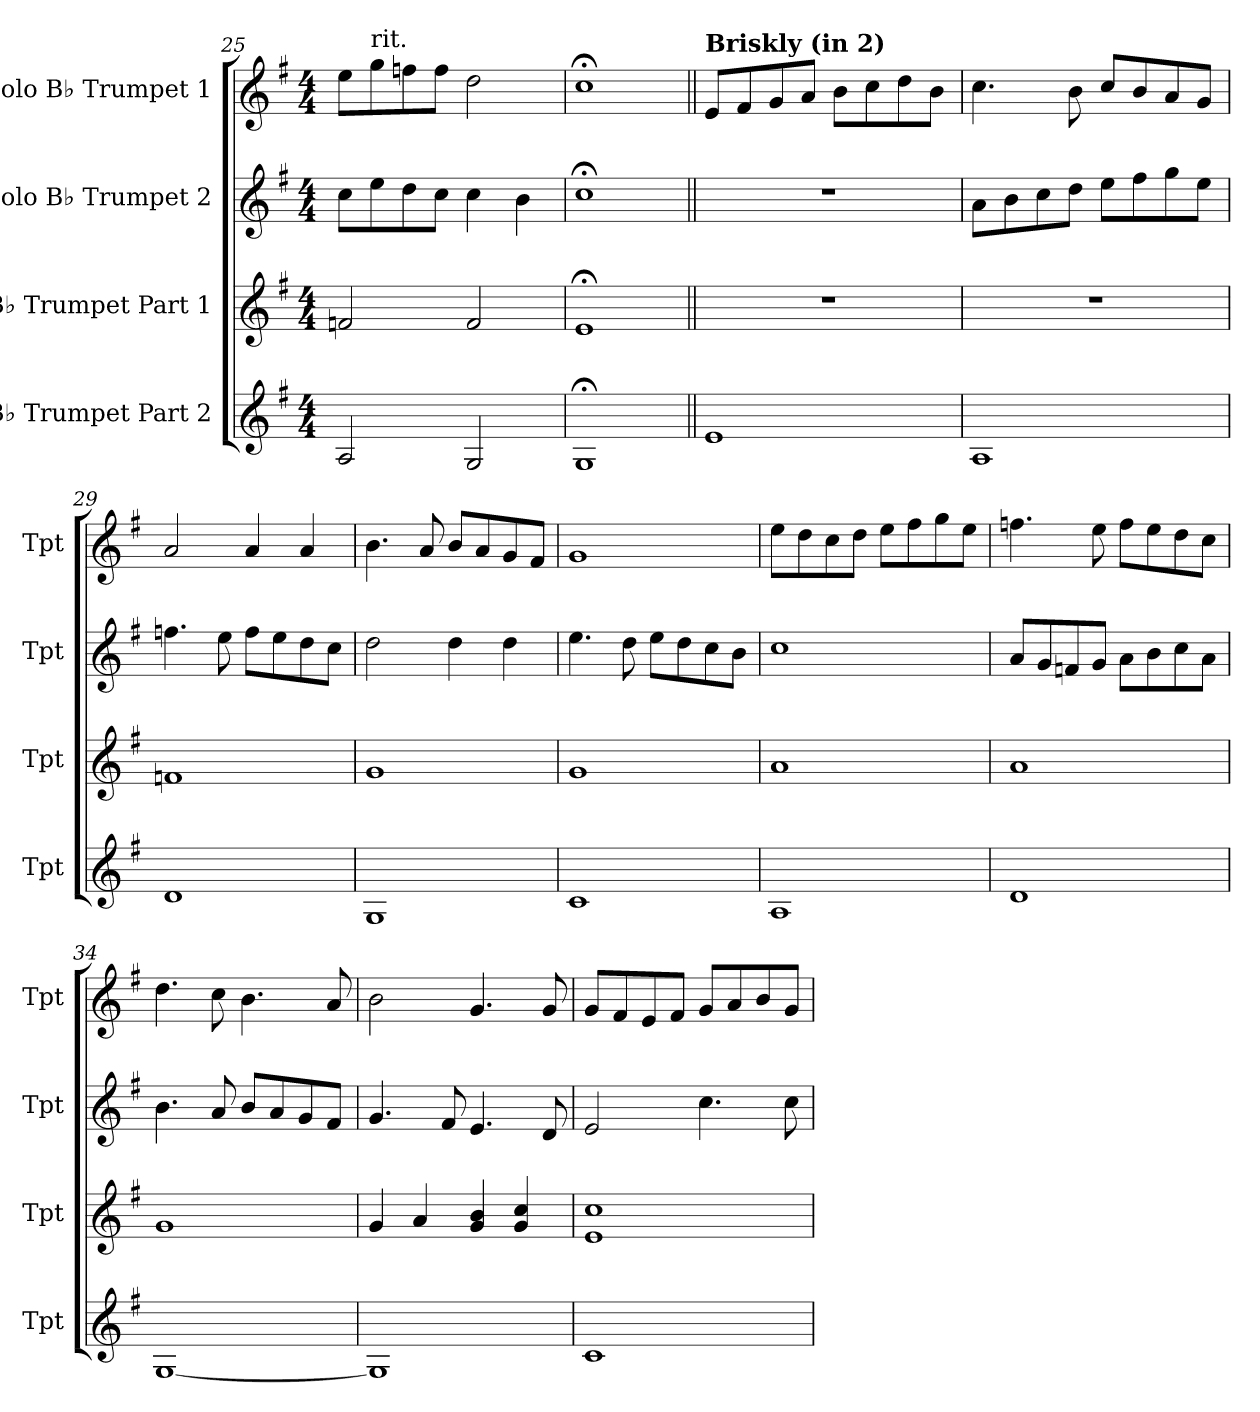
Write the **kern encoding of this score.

**kern	**kern	**kern	**kern
*part4	*part3	*part2	*part1
*staff4	*staff3	*staff2	*staff1
*I"B♭ Trumpet Part 2	*I"B♭ Trumpet Part 1	*I"Solo B♭ Trumpet 2	*I"Solo B♭ Trumpet 1
*I'Tpt	*I'Tpt	*I'Tpt	*I'Tpt
*clefG2	*clefG2	*clefG2	*clefG2
*ITrd1c2	*ITrd1c2	*ITrd1c2	*ITrd1c2
*k[b-]	*k[b-]	*k[b-]	*k[b-]
*M4/4	*M4/4	*M4/4	*M4/4
=25	=25	=25	=25
2G/	2e-X/	8b-\L	8dd\L
!	!	!	!LO:TX:a:t=rit.
.	.	8dd\	8ff\
.	.	8cc\	8ee-X\
.	.	8b-\J	8ee-\J
2F/	2e-/	4b-\	2cc\
.	.	4a\	.
=26	=26	=26	=26
1F;<	1d;<	1b-;<	1b-;<
=27||	=27||	=27||	=27||
!	!	!	!LO:TX:a:B:t=Briskly (in 2)
1d	1r	1r	8d/L
.	.	.	8e/
.	.	.	8f/
.	.	.	8g/J
.	.	.	8a\L
.	.	.	8b-\
.	.	.	8cc\
.	.	.	8a\J
=28	=28	=28	=28
1G	1r	8g\L	4.b-\
.	.	8a\	.
.	.	8b-\	.
.	.	8cc\J	8a\
.	.	8dd\L	8b-/L
.	.	8ee\	8a/
.	.	8ff\	8g/
.	.	8dd\J	8f/J
!!LO:PB:g=z
=29	=29	=29	=29
1c	1e-X	4.ee-X\	2g/
.	.	8dd\	.
.	.	8ee-\L	4g/
.	.	8dd\	.
.	.	8cc\	4g/
.	.	8b-\J	.
=30	=30	=30	=30
1F	1f	2cc\	4.a\
.	.	.	8g/
.	.	4cc\	8a/L
.	.	.	8g/
.	.	4cc\	8f/
.	.	.	8e/J
=31	=31	=31	=31
1B-	1f	4.dd\	1f
.	.	8cc\	.
.	.	8dd\L	.
.	.	8cc\	.
.	.	8b-\	.
.	.	8a\J	.
=32	=32	=32	=32
1G	1g	1b-	8dd\L
.	.	.	8cc\
.	.	.	8b-\
.	.	.	8cc\J
.	.	.	8dd\L
.	.	.	8ee\
.	.	.	8ff\
.	.	.	8dd\J
=33	=33	=33	=33
1c	1g	8g/L	4.ee-X\
.	.	8f/	.
.	.	8e-X/	.
.	.	8f/J	8dd\
.	.	8g\L	8ee-\L
.	.	8a\	8dd\
.	.	8b-\	8cc\
.	.	8g\J	8b-\J
!!LO:LB:g=z
=34	=34	=34	=34
[1F	1f	4.a\	4.cc\
.	.	8g/	8b-\
.	.	8a/L	4.a\
.	.	8g/	.
.	.	8f/	.
.	.	8e/J	8g/
=35	=35	=35	=35
1F]	4f/	4.f/	2a\
.	4g/	.	.
.	.	8e/	.
.	4f/ 4a/	4.d/	4.f/
.	4f/ 4b-/	.	.
.	.	8c/	8f/
=36	=36	=36	=36
1B-	1d 1b-	2d/	8f/L
.	.	.	8e/
.	.	.	8d/
.	.	.	8e/J
.	.	4.b-\	8f/L
.	.	.	8g/
.	.	.	8a/
.	.	8b-\	8f/J
=	=	=	=
*-	*-	*-	*-
